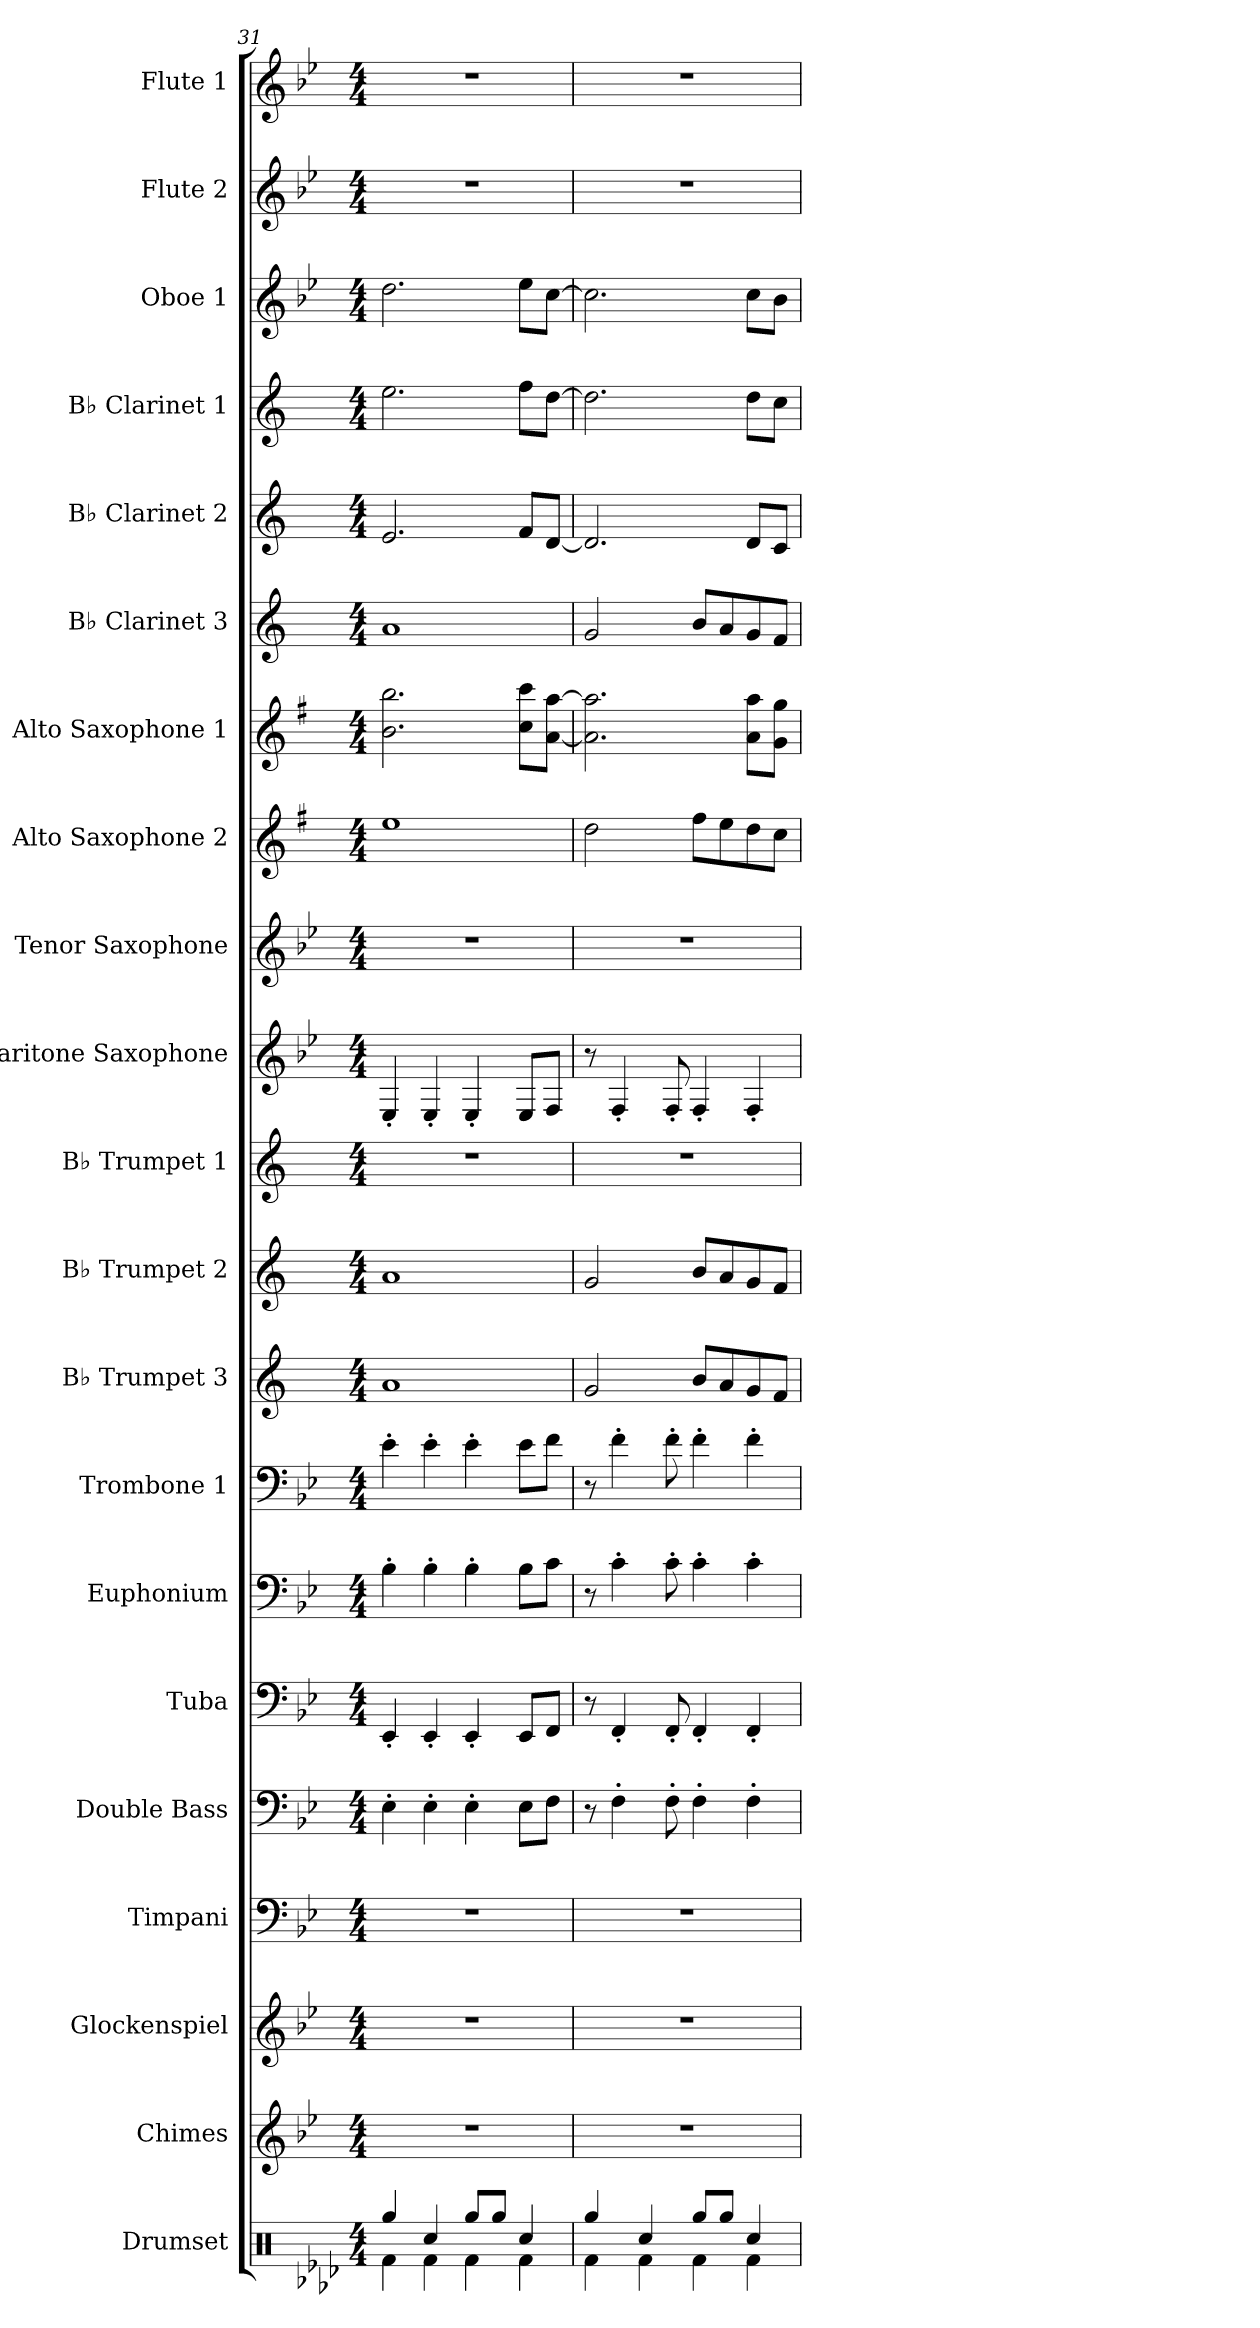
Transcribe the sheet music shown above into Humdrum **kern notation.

**kern	**kern	**kern	**kern	**kern	**kern	**kern	**kern	**kern	**kern	**kern	**kern	**kern	**kern	**kern	**kern	**kern	**kern	**kern	**kern	**kern
*part21	*part20	*part19	*part18	*part17	*part16	*part15	*part14	*part13	*part12	*part11	*part10	*part9	*part8	*part7	*part6	*part5	*part4	*part3	*part2	*part1
*staff21	*staff20	*staff19	*staff18	*staff17	*staff16	*staff15	*staff14	*staff13	*staff12	*staff11	*staff10	*staff9	*staff8	*staff7	*staff6	*staff5	*staff4	*staff3	*staff2	*staff1
*I"Drumset	*I"Chimes	*I"Glockenspiel	*I"Timpani	*I"Double Bass	*I"Tuba	*I"Euphonium	*I"Trombone 1	*I"B♭ Trumpet 3	*I"B♭ Trumpet 2	*I"B♭ Trumpet 1	*I"Baritone Saxophone	*I"Tenor Saxophone	*I"Alto Saxophone 2	*I"Alto Saxophone 1	*I"B♭ Clarinet 3	*I"B♭ Clarinet 2	*I"B♭ Clarinet 1	*I"Oboe 1	*I"Flute 2	*I"Flute 1
*I'D. Set	*I'Cme.	*I'Glk.	*I'Timp.	*I'Db.	*I'Tba.	*I'Euph.	*I'Tbn. 1	*I'B♭ Tpt. 3	*I'B♭ Tpt. 2	*I'B♭ Tpt. 1	*I'Bar. Sax.	*I'T. Sax.	*I'A. Sax. 2	*I'A. Sax. 1	*I'B♭ Cl. 3	*I'B♭ Cl. 2	*I'B♭ Cl. 1	*I'Ob. 1	*I'Fl. 2	*I'Fl. 1
*clefX	*clefG2	*clefG2	*clefF4	*clefF4	*clefF4	*clefF4	*clefF4	*clefG2	*clefG2	*clefG2	*clefG2	*clefG2	*clefG2	*clefG2	*clefG2	*clefG2	*clefG2	*clefG2	*clefG2	*clefG2
*	*	*ITrd-14c-24	*	*ITrd7c12	*	*	*	*ITrd1c2	*ITrd1c2	*ITrd1c2	*ITrd12c21	*ITrd8c14	*ITrd5c9	*ITrd5c9	*ITrd1c2	*ITrd1c2	*ITrd1c2	*	*	*
*k[b-e-a-d-]	*k[b-e-]	*k[b-e-]	*k[b-e-]	*k[b-e-]	*k[b-e-]	*k[b-e-]	*k[b-e-]	*k[b-e-]	*k[b-e-]	*k[b-e-]	*k[b-e-]	*k[b-e-]	*k[b-e-]	*k[b-e-]	*k[b-e-]	*k[b-e-]	*k[b-e-]	*k[b-e-]	*k[b-e-]	*k[b-e-]
*M4/4	*M4/4	*M4/4	*M4/4	*M4/4	*M4/4	*M4/4	*M4/4	*M4/4	*M4/4	*M4/4	*M4/4	*M4/4	*M4/4	*M4/4	*M4/4	*M4/4	*M4/4	*M4/4	*M4/4	*M4/4
=31	=31	=31	=31	=31	=31	=31	=31	=31	=31	=31	=31	=31	=31	=31	=31	=31	=31	=31	=31	=31
*^	*	*	*	*	*	*	*	*	*	*	*	*	*	*	*	*	*	*	*	*
4Rgg/	4Rf\	1r	1r	1r	4EE-'\	4EE-'/	4B-'\	4e-'\	1g	1g	1r	4EE-'/	1r	1g	2.d\ 2.dd\	1g	2.d/	2.dd\	2.dd\	1r	1r
4Rcc/	4Rf\	.	.	.	4EE-'\	4EE-'/	4B-'\	4e-'\	.	.	.	4EE-'/	.	.	.	.	.	.	.	.	.
8Rgg/L	4Rf\	.	.	.	4EE-'\	4EE-'/	4B-'\	4e-'\	.	.	.	4EE-'/	.	.	.	.	.	.	.	.	.
8Rgg/J	.	.	.	.	.	.	.	.	.	.	.	.	.	.	.	.	.	.	.	.	.
4Rcc/	4Rf\	.	.	.	8EE-\L	8EE-/L	8B-\L	8e-\L	.	.	.	8EE-/L	.	.	8e-\ 8ee-\L	.	8e-/L	8ee-\L	8ee-\L	.	.
.	.	.	.	.	8FF\J	8FF/J	8c\J	8f\J	.	.	.	8FF/J	.	.	[8c\ [8cc\J	.	[8c/J	[8cc\J	[8cc\J	.	.
=32	=32	=32	=32	=32	=32	=32	=32	=32	=32	=32	=32	=32	=32	=32	=32	=32	=32	=32	=32	=32	=32
4Rgg/	4Rf\	1r	1r	1r	8r	8r	8r	8r	2f/	2f/	1r	8r	1r	2f\	2.c\] 2.cc\]	2f/	2.c/]	2.cc\]	2.cc\]	1r	1r
.	.	.	.	.	4FF'\	4FF'/	4c'\	4f'\	.	.	.	4FF'/	.	.	.	.	.	.	.	.	.
4Rcc/	4Rf\	.	.	.	.	.	.	.	.	.	.	.	.	.	.	.	.	.	.	.	.
.	.	.	.	.	8FF'\	8FF'/	8c'\	8f'\	.	.	.	8FF'/	.	.	.	.	.	.	.	.	.
8Rgg/L	4Rf\	.	.	.	4FF'\	4FF'/	4c'\	4f'\	8a/L	8a/L	.	4FF'/	.	8a\L	.	8a/L	.	.	.	.	.
8Rgg/J	.	.	.	.	.	.	.	.	8g/	8g/	.	.	.	8g\	.	8g/	.	.	.	.	.
4Rcc/	4Rf\	.	.	.	4FF'\	4FF'/	4c'\	4f'\	8f/	8f/	.	4FF'/	.	8f\	8c\ 8cc\L	8f/	8c/L	8cc\L	8cc\L	.	.
.	.	.	.	.	.	.	.	.	8e-/J	8e-/J	.	.	.	8e-\J	8B-\ 8b-\J	8e-/J	8B-/J	8b-\J	8b-\J	.	.
*v	*v	*	*	*	*	*	*	*	*	*	*	*	*	*	*	*	*	*	*	*	*
=	=	=	=	=	=	=	=	=	=	=	=	=	=	=	=	=	=	=	=	=
*-	*-	*-	*-	*-	*-	*-	*-	*-	*-	*-	*-	*-	*-	*-	*-	*-	*-	*-	*-	*-
